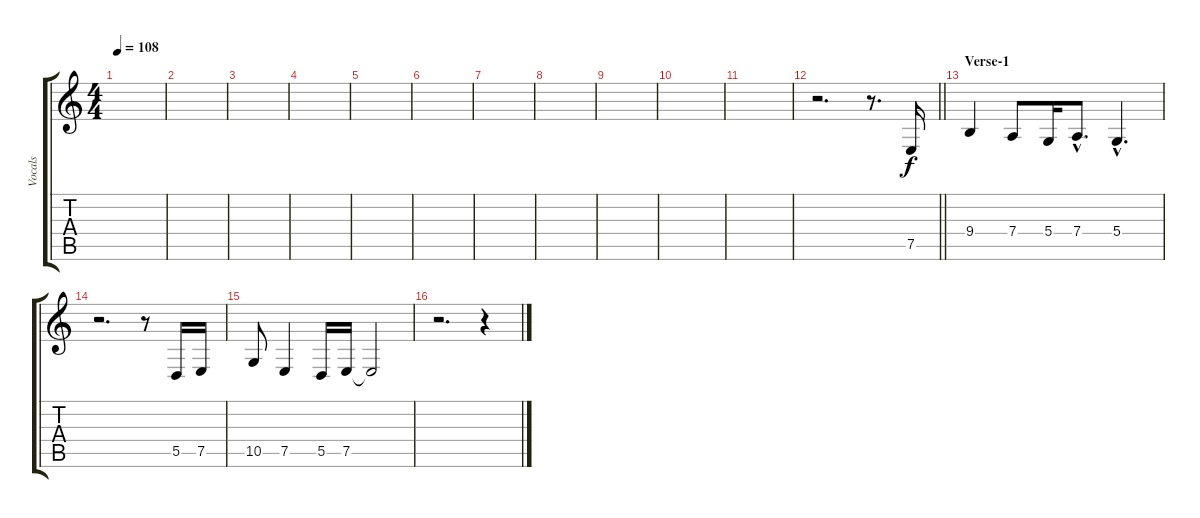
\track ("Vocals" "Vocals") {instrument tuba}
\staff {score tabs}
\tuning (E4 B3 G3 D3 A2 E2) {hide}
\ts (4 4)
\tempo 108
\clef g2
\ks c
|
|
|
|
|
|
|
|
|
|
|
\barLineRight lightlight
r.2{d} r.8{d} 7.5.16 |
\section ("" "Verse-1")
9.4.4 7.4.8 5.4.16 7.4{hac}.8{d} 5.4{hac}.4{d} |
r.2{d} r.8 5.5.16 7.5.16 |
10.5.8 7.5.4 5.5.16 7.5.16 7.5{t}.2 |
r.2{d} r.4
